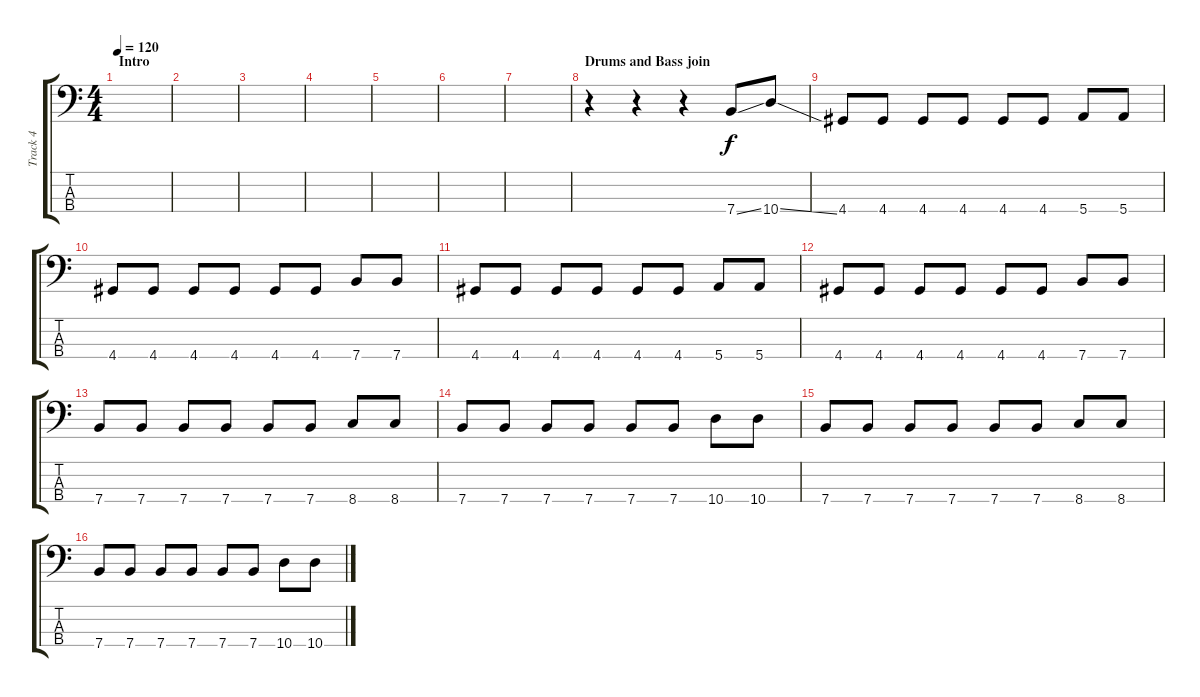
\track ("Track 4" "Track 4") {instrument slapbass1}
\staff {score tabs}
\tuning (G2 D2 A1 E1) {hide}
\ts (4 4)
\section ("" "Intro")
\tempo 120
\clef f4
\ks c
|
|
|
|
|
|
|
\section ("" "Drums and Bass join")
r.4 r.4 r.4 7.4{ss}.8 10.4{ss}.8 |
4.4.8 4.4.8 4.4.8 4.4.8 4.4.8 4.4.8 5.4.8 5.4.8 |
4.4.8 4.4.8 4.4.8 4.4.8 4.4.8 4.4.8 7.4.8 7.4.8 |
4.4.8 4.4.8 4.4.8 4.4.8 4.4.8 4.4.8 5.4.8 5.4.8 |
4.4.8 4.4.8 4.4.8 4.4.8 4.4.8 4.4.8 7.4.8 7.4.8 |
7.4.8 7.4.8 7.4.8 7.4.8 7.4.8 7.4.8 8.4.8 8.4.8 |
7.4.8 7.4.8 7.4.8 7.4.8 7.4.8 7.4.8 10.4.8 10.4.8 |
7.4.8 7.4.8 7.4.8 7.4.8 7.4.8 7.4.8 8.4.8 8.4.8 |
7.4.8 7.4.8 7.4.8 7.4.8 7.4.8 7.4.8 10.4.8 10.4.8
